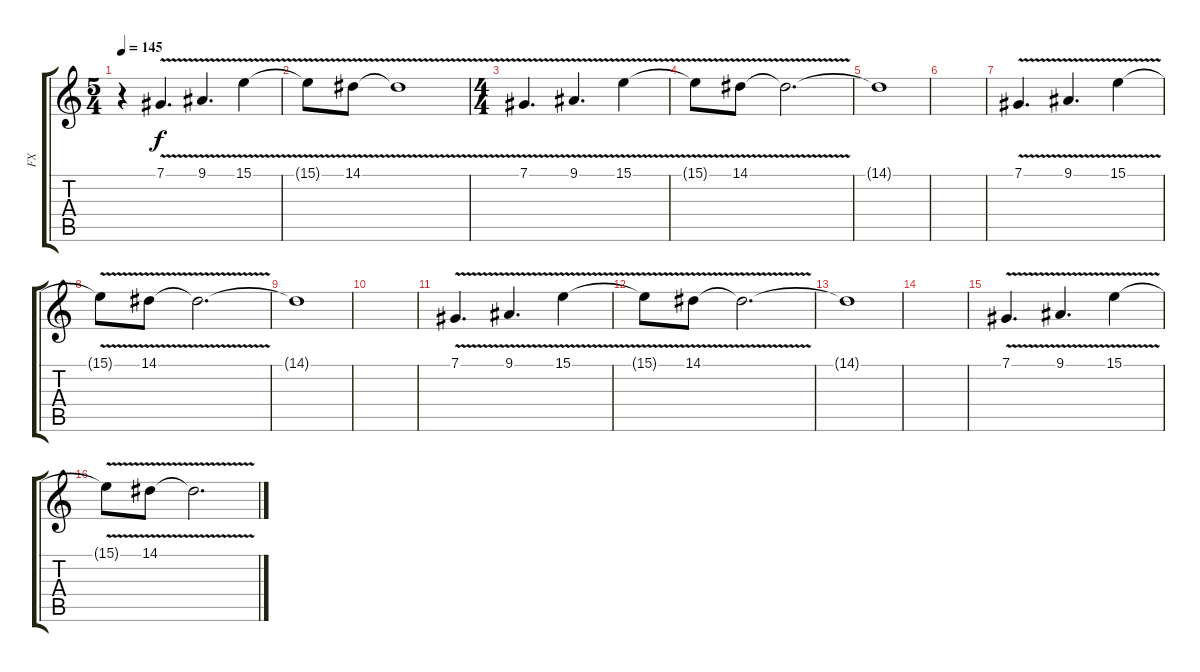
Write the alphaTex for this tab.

\track ("FX" "FX") {instrument fx4atmosphere}
\staff {score tabs}
\tuning (Db4 Ab3 E3 B2 Gb2 B1) {hide}
\ts (5 4)
\tempo 145
\clef g2
\ks c
r.4{dy f instrument fx4atmosphere} 7.1{v}.4{d} 9.1{v}.4{d} 15.1{v}.4 |
15.1{t}.8 14.1{v}.8 14.1{t}.1 |
\ts (4 4)
7.1{v}.4{d} 9.1{v}.4{d} 15.1{v}.4 |
15.1{t}.8 14.1{v}.8 14.1{t}.2{d} |
14.1{t}.1 |
|
7.1{v}.4{d} 9.1{v}.4{d} 15.1{v}.4 |
15.1{t}.8 14.1{v}.8 14.1{t}.2{d} |
14.1{t}.1 |
|
7.1{v}.4{d} 9.1{v}.4{d} 15.1{v}.4 |
15.1{t}.8 14.1{v}.8 14.1{t}.2{d} |
14.1{t}.1 |
|
7.1{v}.4{d} 9.1{v}.4{d} 15.1{v}.4 |
15.1{t}.8 14.1{v}.8 14.1{t}.2{d}
